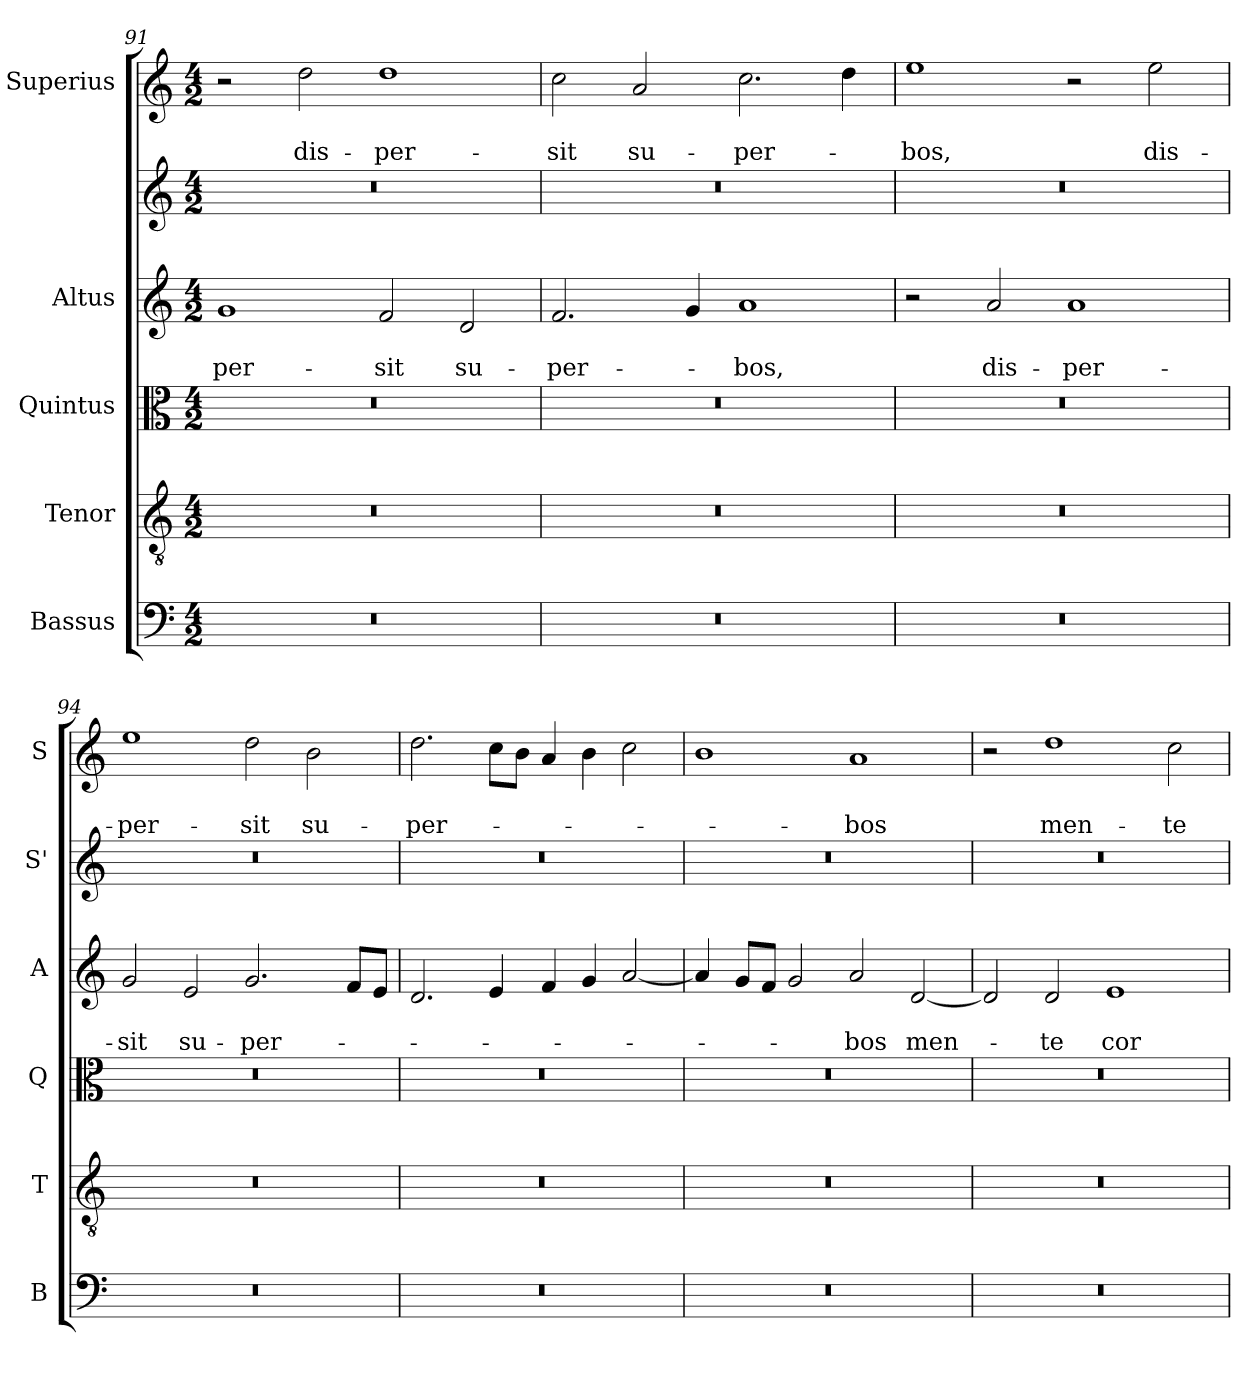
**kern	**kern	**kern	**kern	**text	**text	**kern	**kern	**text	**text
*part6	*part5	*part4	*part3	*part3	*part3	*part2	*part1	*part1	*part1
*staff6	*staff5	*staff4	*staff3	*staff3	*staff3	*staff2	*staff1	*staff1	*staff1
*I"Bassus	*I"Tenor	*I"Quintus	*I"Altus	*	*	*	*I"Superius	*	*
*I'B	*I'T	*I'Q	*I'A	*	*	*I'S'	*I'S	*	*
*clefF4	*clefGv2	*clefC3	*clefG2	*	*	*clefG2	*clefG2	*	*
*k[]	*k[]	*k[]	*k[]	*	*	*k[]	*k[]	*	*
*C:	*C:	*C:	*C:	*	*	*C:	*C:	*	*
*M4/2	*M4/2	*M4/2	*M4/2	*	*	*M4/2	*M4/2	*	*
=91	=91	=91	=91	=91	=91	=91	=91	=91	=91
!	!	!	!	!	!LO:LY:b	!	!	!	!
0r	0r	0r	1g	.	-per-	0r	2r	.	.
!	!	!	!	!	!	!	!	!	!LO:LY:b
.	.	.	.	.	.	.	2dd\	.	dis-
!	!	!	!	!	!LO:LY:b	!	!	!	!LO:LY:b
.	.	.	2f/	.	-sit	.	1dd	.	-per-
!	!	!	!	!	!LO:LY:b	!	!	!	!
.	.	.	2d/	.	su-	.	.	.	.
=92	=92	=92	=92	=92	=92	=92	=92	=92	=92
!	!	!	!	!	!LO:LY:b	!	!	!	!LO:LY:b
0r	0r	0r	2.f/	.	-per-	0r	2cc\	.	-sit
!	!	!	!	!	!	!	!	!	!LO:LY:b
.	.	.	.	.	.	.	2a/	.	su-
.	.	.	4g/	.	.	.	.	.	.
!	!	!	!	!	!LO:LY:b	!	!	!	!LO:LY:b
.	.	.	1a	.	-bos,	.	2.cc\	.	-per-
.	.	.	.	.	.	.	4dd\	.	.
=93	=93	=93	=93	=93	=93	=93	=93	=93	=93
!	!	!	!	!	!	!	!	!	!LO:LY:b
0r	0r	0r	2r	.	.	0r	1ee	.	-bos,
!	!	!	!	!	!LO:LY:b	!	!	!	!
.	.	.	2a/	.	dis-	.	.	.	.
!	!	!	!	!	!LO:LY:b	!	!	!	!
.	.	.	1a	.	-per-	.	2r	.	.
!	!	!	!	!	!	!	!	!	!LO:LY:b
.	.	.	.	.	.	.	2ee\	.	dis-
=94	=94	=94	=94	=94	=94	=94	=94	=94	=94
!	!	!	!	!	!LO:LY:b	!	!	!	!LO:LY:b
0r	0r	0r	2g/	.	-sit	0r	1ee	.	-per-
!	!	!	!	!	!LO:LY:b	!	!	!	!
.	.	.	2e/	.	su-	.	.	.	.
!	!	!	!	!	!LO:LY:b	!	!	!	!LO:LY:b
.	.	.	2.g/	.	-per-	.	2dd\	.	-sit
!	!	!	!	!	!	!	!	!	!LO:LY:b
.	.	.	.	.	.	.	2b\	.	su-
.	.	.	8f/L	.	.	.	.	.	.
.	.	.	8e/J	.	.	.	.	.	.
!!LO:LB:g=z
=95	=95	=95	=95	=95	=95	=95	=95	=95	=95
!	!	!	!	!	!	!	!	!	!LO:LY:b
0r	0r	0r	2.d/	.	.	0r	2.dd\	.	-per-
.	.	.	4e/	.	.	.	8cc\L	.	.
.	.	.	.	.	.	.	8b\J	.	.
.	.	.	4f/	.	.	.	4a/	.	.
.	.	.	4g/	.	.	.	4b\	.	.
.	.	.	[2a/	.	.	.	2cc\	.	.
=96	=96	=96	=96	=96	=96	=96	=96	=96	=96
0r	0r	0r	4a/]	.	.	0r	1b	.	.
.	.	.	8g/L	.	.	.	.	.	.
.	.	.	8f/J	.	.	.	.	.	.
.	.	.	2g/	.	.	.	.	.	.
!	!	!	!	!	!LO:LY:b	!	!	!	!LO:LY:b
.	.	.	2a/	.	-bos	.	1a	.	-bos
!	!	!	!	!	!LO:LY:b	!	!	!	!
.	.	.	[2d/	.	men-	.	.	.	.
=97	=97	=97	=97	=97	=97	=97	=97	=97	=97
0r	0r	0r	2d/]	.	.	0r	2r	.	.
!	!	!	!	!	!LO:LY:b	!	!	!	!LO:LY:b
.	.	.	2d/	.	-te	.	1dd	.	men-
!	!	!	!	!	!LO:LY:b	!	!	!	!
.	.	.	1e	.	cor-	.	.	.	.
!	!	!	!	!	!	!	!	!	!LO:LY:b
.	.	.	.	.	.	.	2cc\	.	-te
=	=	=	=	=	=	=	=	=	=
*-	*-	*-	*-	*-	*-	*-	*-	*-	*-
